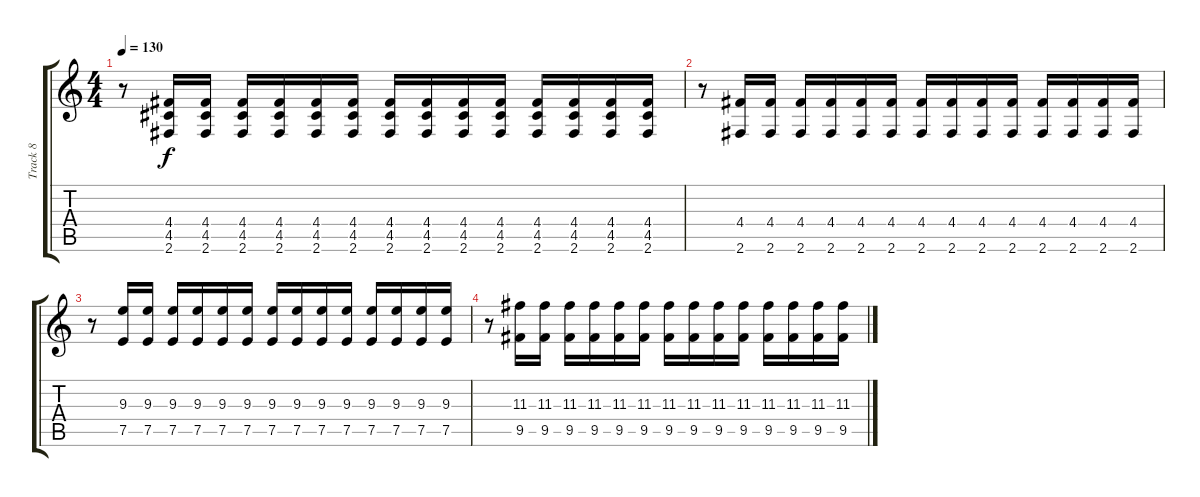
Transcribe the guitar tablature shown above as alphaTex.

\track ("Track 8" "Track 8") {instrument distortionguitar}
\staff {score tabs}
\tuning (E4 B3 G3 D3 A2 E2) {hide}
\ts (4 4)
\tempo 130
\clef g2
\ks c
r.8{dy f} (4.4 4.5 2.6).16 (4.4 4.5 2.6).16 (4.4 4.5 2.6).16 (4.4 4.5 2.6).16 (4.4 4.5 2.6).16 (4.4 4.5 2.6).16 (4.4 4.5 2.6).16 (4.4 4.5 2.6).16 (4.4 4.5 2.6).16 (4.4 4.5 2.6).16 (4.4 4.5 2.6).16 (4.4 4.5 2.6).16 (4.4 4.5 2.6).16 (4.4 4.5 2.6).16 |
r.8 (4.4 2.6).16 (4.4 2.6).16 (4.4 2.6).16 (4.4 2.6).16 (4.4 2.6).16 (4.4 2.6).16 (4.4 2.6).16 (4.4 2.6).16 (4.4 2.6).16 (4.4 2.6).16 (4.4 2.6).16 (4.4 2.6).16 (4.4 2.6).16 (4.4 2.6).16 |
r.8 (9.3 7.5).16 (9.3 7.5).16 (9.3 7.5).16 (9.3 7.5).16 (9.3 7.5).16 (9.3 7.5).16 (9.3 7.5).16 (9.3 7.5).16 (9.3 7.5).16 (9.3 7.5).16 (9.3 7.5).16 (9.3 7.5).16 (9.3 7.5).16 (9.3 7.5).16 |
r.8 (11.3 9.5).16 (11.3 9.5).16 (11.3 9.5).16 (11.3 9.5).16 (11.3 9.5).16 (11.3 9.5).16 (11.3 9.5).16 (11.3 9.5).16 (11.3 9.5).16 (11.3 9.5).16 (11.3 9.5).16 (11.3 9.5).16 (11.3 9.5).16 (11.3 9.5).16
